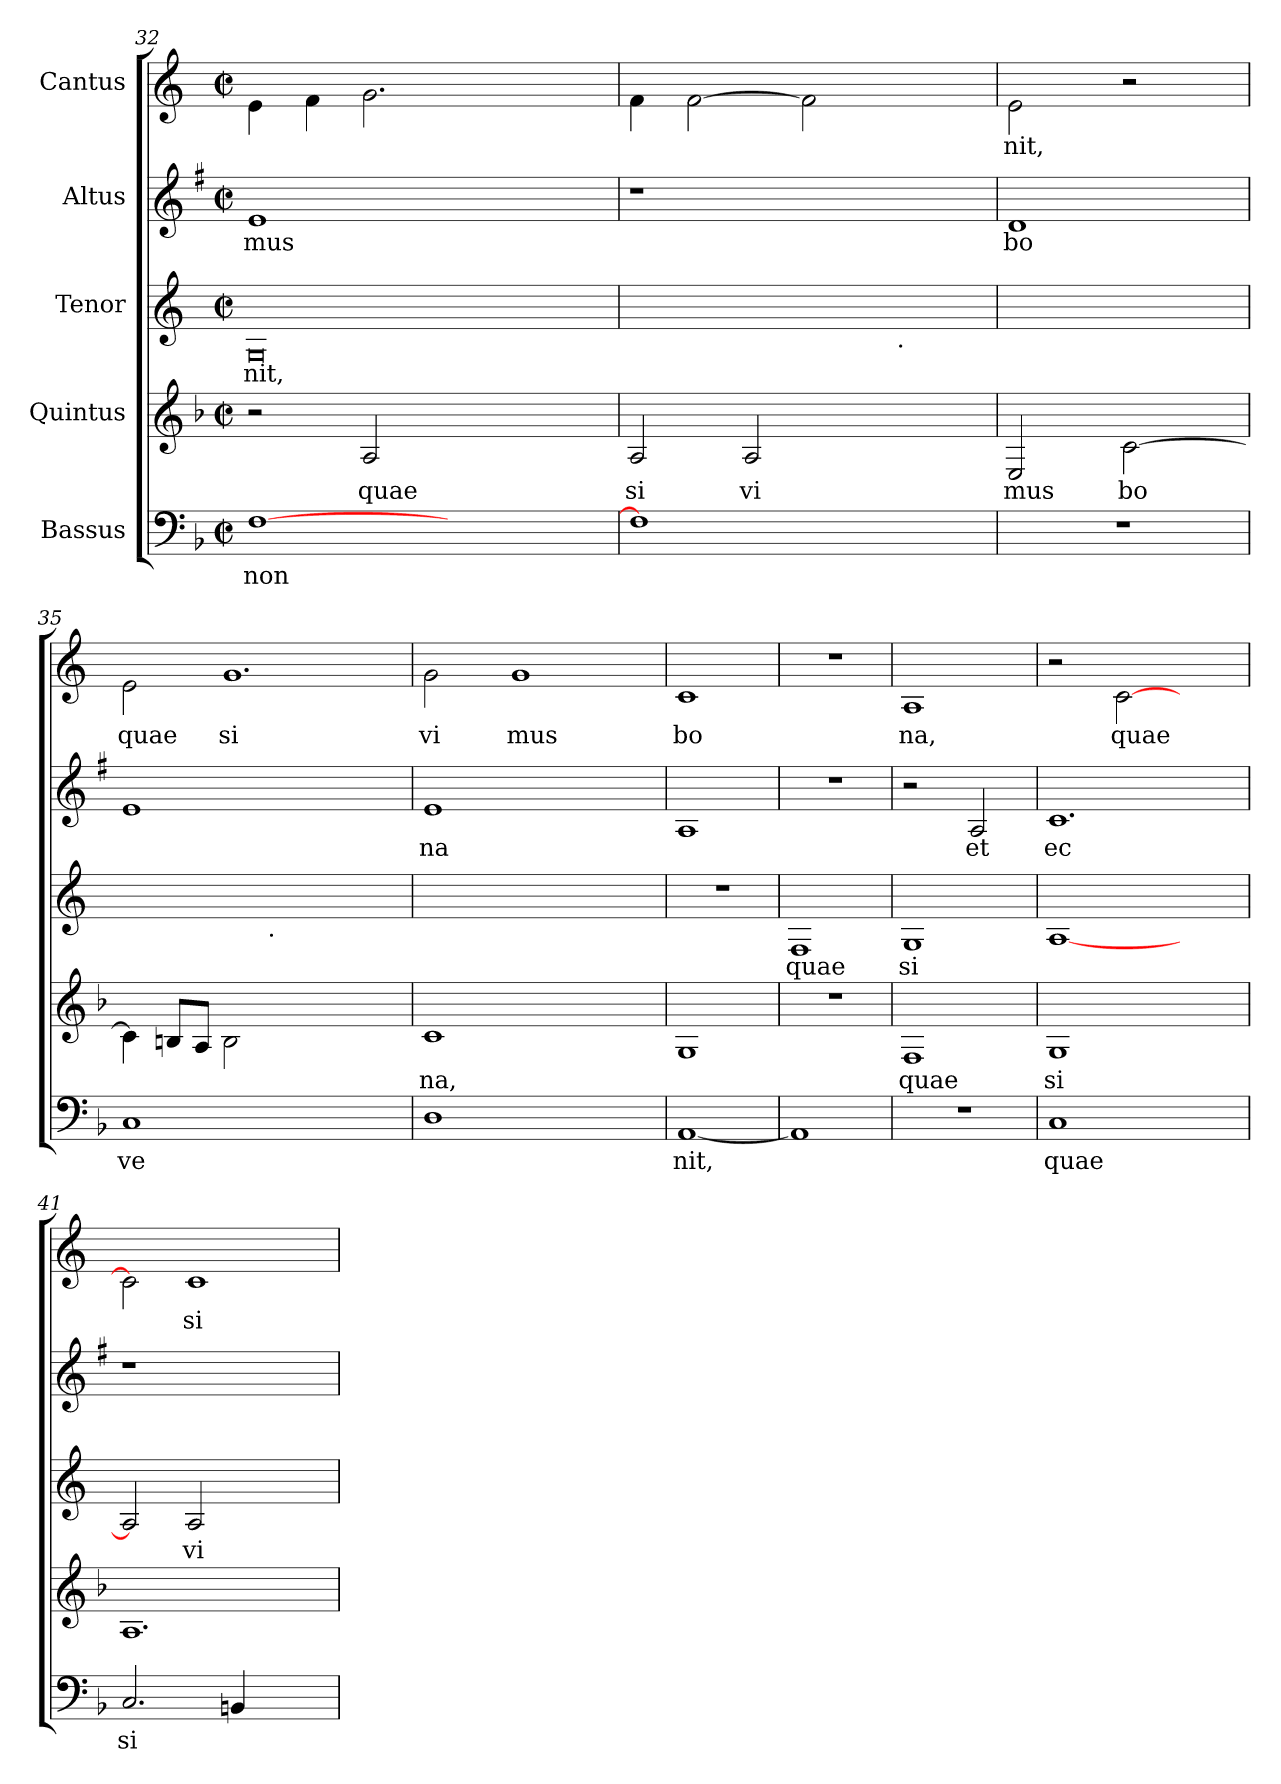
**kern	**text	**kern	**text	**kern	**text	**kern	**text	**kern	**text
*part5	*part5	*part4	*part4	*part3	*part3	*part2	*part2	*part1	*part1
*staff5	*staff5	*staff4	*staff4	*staff3	*staff3	*staff2	*staff2	*staff1	*staff1
*I"Bassus	*	*I"Quintus	*	*I"Tenor	*	*I"Altus	*	*I"Cantus	*
*clefF4	*	*clefG2	*	*clefG2	*	*clefG2	*	*clefG2	*
*k[b-]	*	*k[b-]	*	*k[]	*	*k[f#]	*	*k[]	*
*F:	*	*F:	*	*C:	*	*G:	*	*C:	*
*M2/2	*	*M2/2	*	*M2/2	*	*M2/2	*	*M2/2	*
*met(c|)	*	*met(c|)	*	*met(c|)	*	*met(c|)	*	*met(c|)	*
=32	=32	=32	=32	=32	=32	=32	=32	=32	=32
!	!LO:LY:b	!	!	!	!LO:LY:b	!	!LO:LY:b	!	!
[1F	non	2r	.	0G	nit,	1e	mus	4e\	.
.	.	.	.	.	.	.	.	4f\	.
!	!	!	!LO:LY:b	!	!	!	!	!	!
.	.	2A/	quae	.	.	.	.	2.g\	.
1ryy	.	1ryy	.	.	.	1ryy	.	.	.
.	.	.	.	.	.	.	.	2.ryy	.
!!LO:LB:g=z
=33	=33	=33	=33	=33	=33	=33	=33	=33	=33
!	!	!	!LO:LY:b	!	!	!	!	!	!
1F]	.	2A/	si	4ryy	.	1r	.	4f\	.
.	.	.	.	4ryy	.	.	.	[2f\	.
!	!	!	!LO:LY:b	!	!	!	!	!	!
.	.	2A/	vi	4ryy	.	.	.	.	.
.	.	.	.	32ryy	.	.	.	2f\]	.
.	.	.	.	32ryy	.	.	.	.	.
.	.	.	.	32ryy	.	.	.	.	.
.	.	.	.	32ryy	.	.	.	.	.
.	.	.	.	32ryy	.	.	.	.	.
.	.	.	.	32ryy	.	.	.	.	.
!	!	!	!	!LO:TX:b:t=.	!	!	!	!	!
.	.	.	.	32ryy	.	.	.	.	.
.	.	.	.	4ryy	.	.	.	.	.
4ryy	.	4ryy	.	.	.	4ryy	.	.	.
.	.	.	.	32ryy	.	.	.	.	.
!!LO:LB:g=z
=34A	=34A	=34A	=34A	=34A	=34A	=34A	=34A	=34A	=34A
!	!	!	!LO:LY:b	!	!	!	!LO:LY:b	!	!LO:LY:b
1r	.	2E/	mus	4ryy	.	1d	bo	2e\	nit,
.	.	.	.	4ryy	.	.	.	.	.
!	!	!	!LO:LY:b	!	!	!	!	!	!
.	.	[2c\	bo	4ryy	.	.	.	2r	.
.	.	.	.	32ryy	.	.	.	.	.
.	.	.	.	8..ryy	.	.	.	.	.
!!LO:LB:g=z
=35A	=35A	=35A	=35A	=35A	=35A	=35A	=35A	=35A	=35A
!	!LO:LY:b	!	!	!	!	!	!	!	!LO:LY:b
1C	ve	4c\]	.	4ryy	.	1e	.	2e\	quae
.	.	8Bn/L	.	4ryy	.	.	.	.	.
.	.	8A/J	.	.	.	.	.	.	.
!	!	!	!	!	!	!	!	!	!LO:LY:b
.	.	2B\	.	4ryy	.	.	.	1.g	si
!	!	!	!	!LO:TX:b:t=.	!	!	!	!	!
.	.	.	.	4ryy	.	.	.	.	.
1ryy	.	1ryy	.	1ryy	.	1ryy	.	.	.
=36A	=36A	=36A	=36A	=36A	=36A	=36A	=36A	=36A	=36A
!	!	!	!LO:LY:b	!	!	!	!LO:LY:b	!	!LO:LY:b
1D	.	1c	na,	4ryy	.	1e	na	2g\	vi
.	.	.	.	4ryy	.	.	.	.	.
!	!	!	!	!	!	!	!	!	!LO:LY:b
.	.	.	.	4ryy	.	.	.	1g	mus
.	.	.	.	4ryy	.	.	.	.	.
2ryy	.	2ryy	.	2ryy	.	2ryy	.	.	.
!!LO:LB:g=z
=37A	=37A	=37A	=37A	=37A	=37A	=37A	=37A	=37A	=37A
!	!LO:LY:b	!	!	!	!	!	!	!	!LO:LY:b
[1AA	nit,	1G	.	1r	.	1A	.	1c	bo
=38	=38	=38	=38	=38	=38	=38	=38	=38	=38
!	!	!	!	!	!LO:LY:b	!	!	!	!
1AA]	.	1r	.	1F	quae	1r	.	1r	.
!!LO:LB:g=z
=39	=39	=39	=39	=39	=39	=39	=39	=39	=39
!	!	!	!LO:LY:b	!	!LO:LY:b	!	!	!	!LO:LY:b
1r	.	1F	quae	1G	si	2r	.	1A	na,
!	!	!	!	!	!	!	!LO:LY:b	!	!
.	.	.	.	.	.	2A/	et	.	.
=40	=40	=40	=40	=40	=40	=40	=40	=40	=40
!	!LO:LY:b	!	!LO:LY:b	!	!	!	!LO:LY:b	!	!
1C	quae	1G	si	[1A	.	1.c	ec	2r	.
!	!	!	!	!	!	!	!	!	!LO:LY:b
.	.	.	.	.	.	.	.	[2c\	quae
2ryy	.	2ryy	.	2ryy	.	.	.	2ryy	.
=41	=41	=41	=41	=41	=41	=41	=41	=41	=41
!	!LO:LY:b	!	!	!	!	!	!	!	!
2.C/	si	1.A	.	2A/]	.	1r	.	2c\]	.
!	!	!	!	!	!LO:LY:b	!	!	!	!LO:LY:b
.	.	.	.	2A/	vi	.	.	1c	si
4BBn/	.	.	.	.	.	.	.	.	.
2ryy	.	.	.	2ryy	.	2ryy	.	.	.
=	=	=	=	=	=	=	=	=	=
*-	*-	*-	*-	*-	*-	*-	*-	*-	*-
